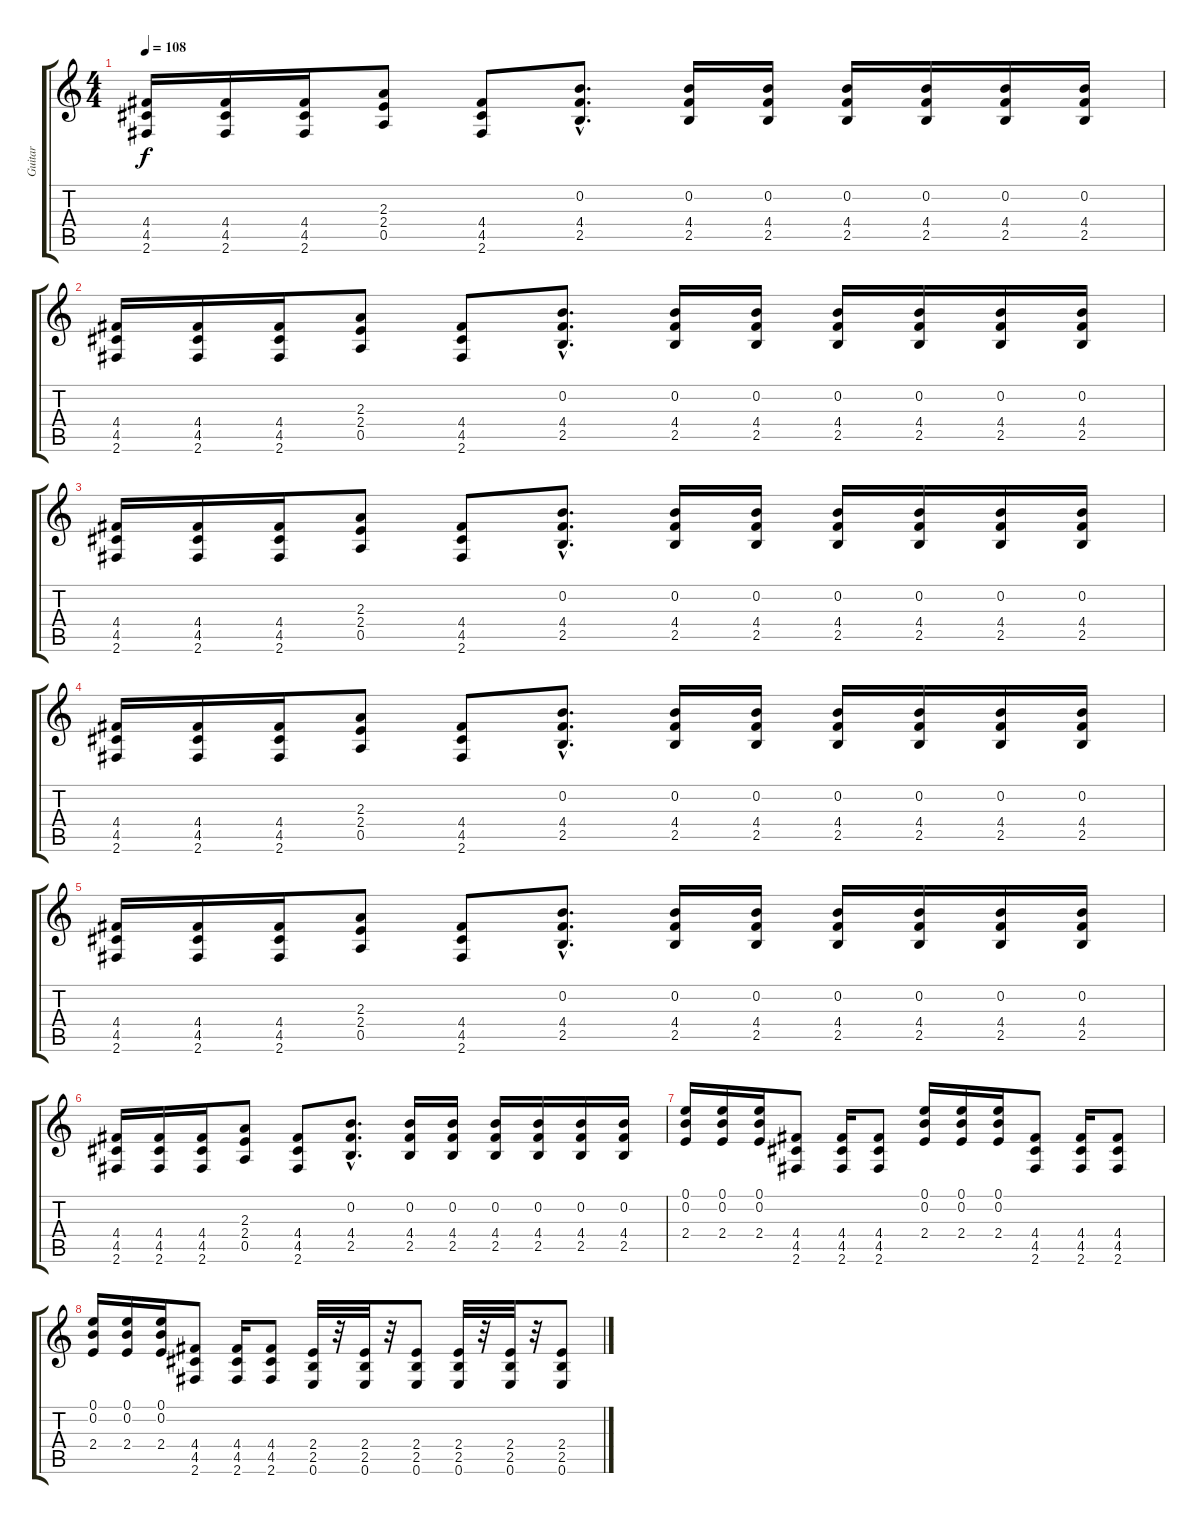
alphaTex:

\track ("Guitar" "Guitar") {instrument distortionguitar}
\staff {score tabs}
\tuning (E4 B3 G3 D3 A2 E2) {hide}
\ts (4 4)
\tempo 108
\clef g2
\ks c
(4.4 4.5 2.6).16{dy f} (4.4 4.5 2.6).16 (4.4 4.5 2.6).16 (2.3 2.4 0.5).8 (4.4 4.5 2.6).8 (0.2{hac} 4.4{hac} 2.5{hac}).8{d} (0.2 4.4 2.5).16 (0.2 4.4 2.5).16 (0.2 4.4 2.5).16 (0.2 4.4 2.5).16 (0.2 4.4 2.5).16 (0.2 4.4 2.5).16 |
(4.4 4.5 2.6).16 (4.4 4.5 2.6).16 (4.4 4.5 2.6).16 (2.3 2.4 0.5).8 (4.4 4.5 2.6).8 (0.2{hac} 4.4{hac} 2.5{hac}).8{d} (0.2 4.4 2.5).16 (0.2 4.4 2.5).16 (0.2 4.4 2.5).16 (0.2 4.4 2.5).16 (0.2 4.4 2.5).16 (0.2 4.4 2.5).16 |
(4.4 4.5 2.6).16 (4.4 4.5 2.6).16 (4.4 4.5 2.6).16 (2.3 2.4 0.5).8 (4.4 4.5 2.6).8 (0.2{hac} 4.4{hac} 2.5{hac}).8{d} (0.2 4.4 2.5).16 (0.2 4.4 2.5).16 (0.2 4.4 2.5).16 (0.2 4.4 2.5).16 (0.2 4.4 2.5).16 (0.2 4.4 2.5).16 |
(4.4 4.5 2.6).16 (4.4 4.5 2.6).16 (4.4 4.5 2.6).16 (2.3 2.4 0.5).8 (4.4 4.5 2.6).8 (0.2{hac} 4.4{hac} 2.5{hac}).8{d} (0.2 4.4 2.5).16 (0.2 4.4 2.5).16 (0.2 4.4 2.5).16 (0.2 4.4 2.5).16 (0.2 4.4 2.5).16 (0.2 4.4 2.5).16 |
(4.4 4.5 2.6).16 (4.4 4.5 2.6).16 (4.4 4.5 2.6).16 (2.3 2.4 0.5).8 (4.4 4.5 2.6).8 (0.2{hac} 4.4{hac} 2.5{hac}).8{d} (0.2 4.4 2.5).16 (0.2 4.4 2.5).16 (0.2 4.4 2.5).16 (0.2 4.4 2.5).16 (0.2 4.4 2.5).16 (0.2 4.4 2.5).16 |
(4.4 4.5 2.6).16 (4.4 4.5 2.6).16 (4.4 4.5 2.6).16 (2.3 2.4 0.5).8 (4.4 4.5 2.6).8 (0.2{hac} 4.4{hac} 2.5{hac}).8{d} (0.2 4.4 2.5).16 (0.2 4.4 2.5).16 (0.2 4.4 2.5).16 (0.2 4.4 2.5).16 (0.2 4.4 2.5).16 (0.2 4.4 2.5).16 |
(0.1 0.2 2.4).16 (0.1 0.2 2.4).16 (0.1 0.2 2.4).16 (4.4 4.5 2.6).8 (4.4 4.5 2.6).16 (4.4 4.5 2.6).8 (0.1 0.2 2.4).16 (0.1 0.2 2.4).16 (0.1 0.2 2.4).16 (4.4 4.5 2.6).8 (4.4 4.5 2.6).16 (4.4 4.5 2.6).8 |
(0.1 0.2 2.4).16 (0.1 0.2 2.4).16 (0.1 0.2 2.4).16 (4.4 4.5 2.6).8 (4.4 4.5 2.6).16 (4.4 4.5 2.6).8 (2.4 2.5 0.6).32 r.32 (2.4 2.5 0.6).32 r.32 (2.4 2.5 0.6).8 (2.4 2.5 0.6).32 r.32 (2.4 2.5 0.6).32 r.32 (2.4 2.5 0.6).8
